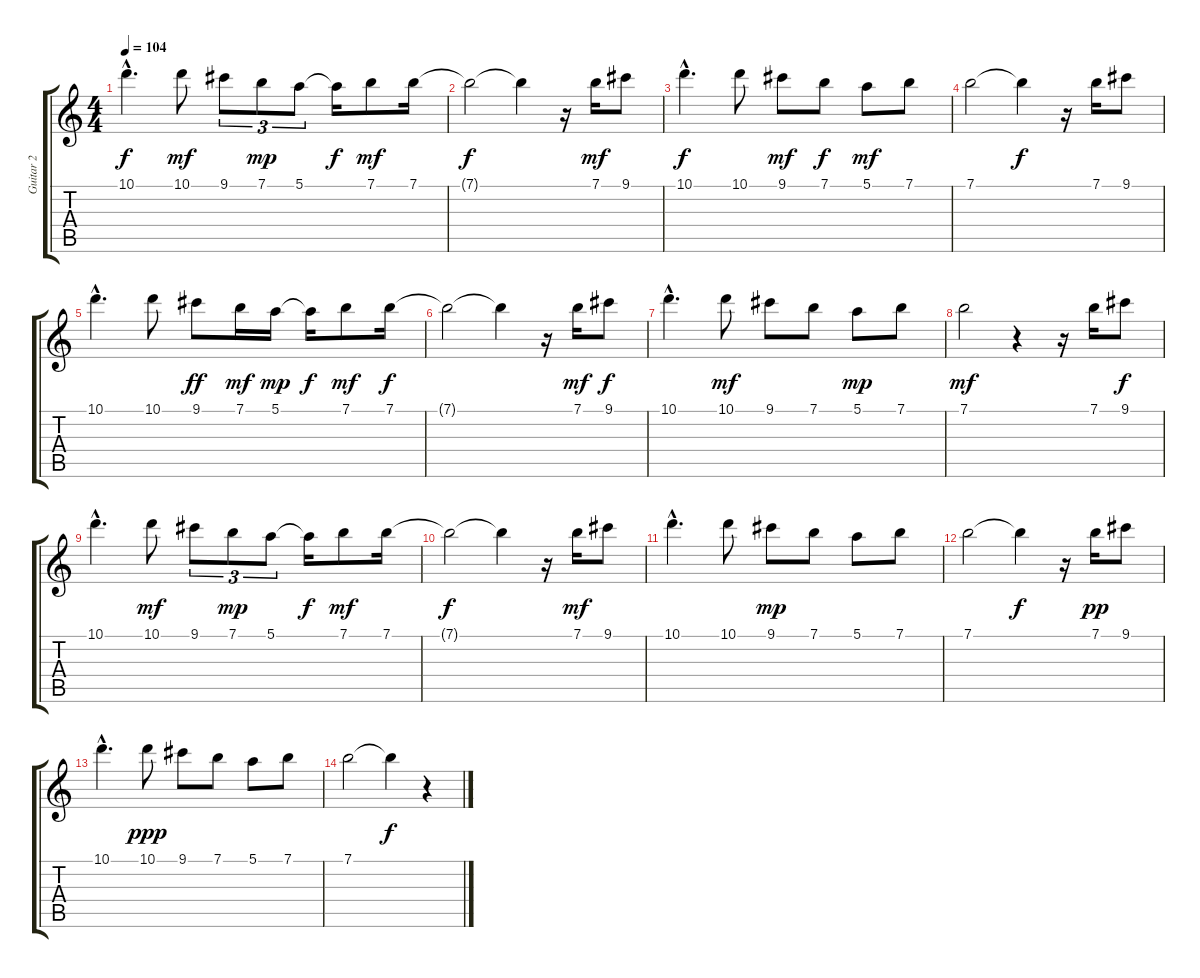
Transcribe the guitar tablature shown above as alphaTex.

\track ("Guitar 2" "Guitar 2") {instrument acousticguitarnylon}
\staff {score tabs}
\tuning (E4 B3 G3 D3 A2 E2) {hide}
\ts (4 4)
\tempo 104
\clef g2
\ks c
10.1{hac}.4{d dy f} 10.1.8{dy mf} 9.1.8{tu (3 2)} 7.1.8{tu (3 2) dy mp} 5.1.8{tu (3 2)} 5.1{t}.16{dy f} 7.1.8{dy mf} 7.1.16 |
7.1{t}.2{dy f} 7.1{t}.4 r.16 7.1.16{dy mf} 9.1.8 |
10.1{hac}.4{d dy f} 10.1.8 9.1.8{dy mf} 7.1.8{dy f} 5.1.8{dy mf} 7.1.8 |
7.1.2 7.1{t}.4{dy f} r.16 7.1.16 9.1.8 |
10.1{hac}.4{d} 10.1.8 9.1.8{dy ff} 7.1.16{dy mf} 5.1.16{dy mp} 5.1{t}.16{dy f} 7.1.8{dy mf} 7.1.16{dy f} |
7.1{t}.2 7.1{t}.4 r.16 7.1.16{dy mf} 9.1.8{dy f} |
10.1{hac}.4{d} 10.1.8{dy mf} 9.1.8 7.1.8 5.1.8{dy mp} 7.1.8 |
7.1.2{dy mf} r.4 r.16 7.1.16 9.1.8{dy f} |
10.1{hac}.4{d} 10.1.8{dy mf} 9.1.8{tu (3 2)} 7.1.8{tu (3 2) dy mp} 5.1.8{tu (3 2)} 5.1{t}.16{dy f} 7.1.8{dy mf} 7.1.16 |
7.1{t}.2{dy f} 7.1{t}.4 r.16 7.1.16{dy mf} 9.1.8 |
10.1{hac}.4{d} 10.1.8 9.1.8{dy mp} 7.1.8 5.1.8 7.1.8 |
7.1.2 7.1{t}.4{dy f} r.16 7.1.16{dy pp} 9.1.8 |
10.1{hac}.4{d} 10.1.8{dy ppp} 9.1.8 7.1.8 5.1.8 7.1.8 |
7.1.2 7.1{t}.4{dy f} r.4
